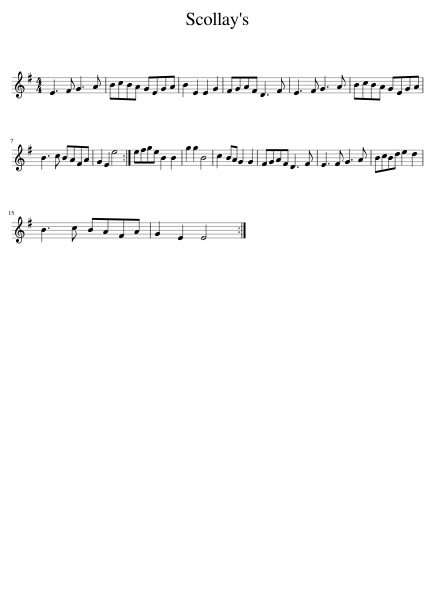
X:1
L:1/8
M:4/4
I:linebreak $
K:Emin
V:1 treble
V:1
 E3 F G3 A | BcBA GEGA | B2 E2 E2 G2 | FGAF D3 F | E3 F G3 A | %5
 BcBA GEGA |$ B3 c BAFA | G2 E2 e4 :| efge B2 B2 | g2 g2 B4 | %10
 c2 BA G2 G2 | FGAF D3 F | E3 F G3 A | BcBd e2 d2 |$ B3 c BAFA | %15
 G2 E2 E4 :| %16
